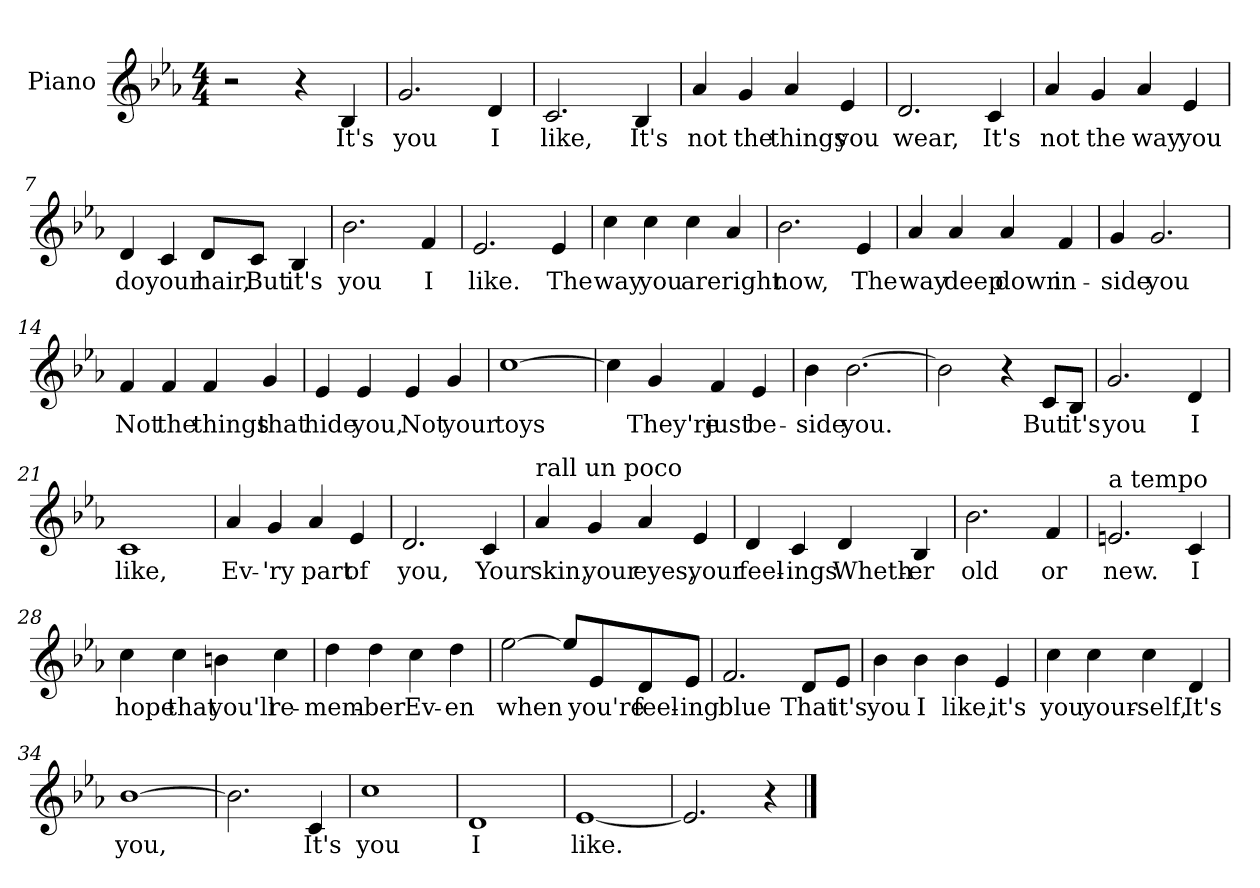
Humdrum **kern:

**kern	**text
*part1	*part1
*staff1	*staff1
*I"Piano	*
*I'Pno.	*
*clefG2	*
*k[b-e-a-]	*
*E-:	*
*M4/4	*
=1	=1
2r	.
4r	.
4B-/	It's
=2	=2
2.g/	you
4d/	I
=3	=3
2.c/	like,
4B-/	It's
=4	=4
4a-/	not
4g/	the
4a-/	things
4e-/	you
=5	=5
2.d/	wear,
4c/	It's
=6	=6
4a-/	not
4g/	the
4a-/	way
4e-/	you
!!LO:LB:g=z
=7	=7
4d/	do
4c/	your
8d/L	hair,
8c/J	But
4B-/	it's
=8	=8
2.b-\	you
4f/	I
=9	=9
2.e-/	like.
4e-/	The
=10	=10
4cc\	way
4cc\	you
4cc\	are
4a-/	right
=11	=11
2.b-\	now,
4e-/	The
!!LO:LB:g=z
=12	=12
4a-/	way
4a-/	deep
4a-/	down
4f/	in-
=13	=13
4g/	-side
2.g/	you
=14	=14
4f/	Not
4f/	the
4f/	things
4g/	that
=15	=15
4e-/	hide
4e-/	you,
4e-/	Not
4g/	your
!!LO:LB:g=z
=16	=16
[1cc	toys
=17	=17
4cc\]	.
4g/	They're
4f/	just
4e-/	be-
=18	=18
4b-\	-side
[2.b-\	you.
=19	=19
2b-\]	.
4r	.
8c/L	But
8B-/J	it's
=20	=20
2.g/	you
4d/	I
!!LO:LB:g=z
=21	=21
1c	like,
=22	=22
4a-/	Ev-
4g/	-'ry
4a-/	part
4e-/	of
=23	=23
2.d/	you,
4c/	Your
=24	=24
!LO:TX:a:t=rall un poco	!
4a-/	skin,
4g/	your
4a-/	eyes,
4e-/	your
!!LO:LB:g=z
=25	=25
4d/	feel-
4c/	-ings
4d/	Wheth-
4B-/	-er
=26	=26
2.b-\	old
4f/	or
=27	=27
!LO:TX:a:t=a tempo	!
2.en/	new.
4c/	I
=28	=28
4cc\	hope
4cc\	that
4bn\	you'll
4cc\	re-
!!LO:LB:g=z
=29	=29
4dd\	-mem-
4dd\	-ber
4cc\	Ev-
4dd\	-en
=30	=30
[2ee-\	when
8ee-/L]	.
8e-/	you're
8d/	feel-
8e-/J	-ing
=31	=31
2.f/	blue
8d/L	That
8e-/J	it's
=32	=32
4b-\	you
4b-\	I
4b-\	like,
4e-/	it's
!!LO:LB:g=z
=33	=33
4cc\	you
4cc\	your-
4cc\	-self,
4d/	It's
=34	=34
[1b-	you,
=35	=35
2.b-\]	.
4c/	It's
=36	=36
1cc	you
=37	=37
1d	I
=38	=38
[1e-	like.
=39	=39
2.e-/]	.
4r	.
==	==
*-	*-
